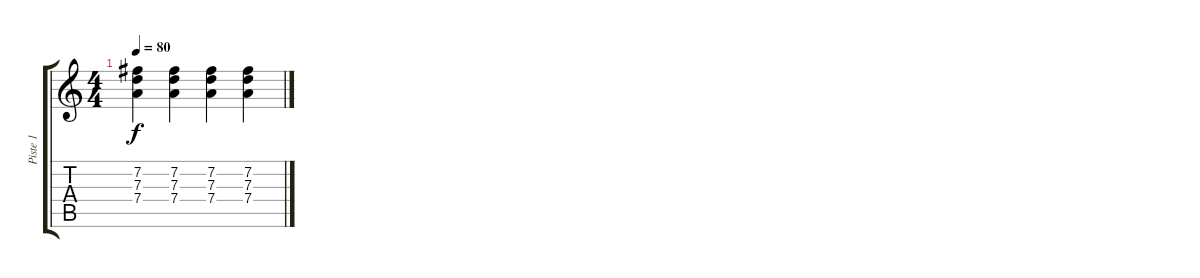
\track ("Piste 1" "Piste 1") {instrument acousticguitarsteel}
\staff {score tabs}
\tuning (E4 B3 G3 D3 A2 E2) {hide}
\ts (4 4)
\tempo 80
\clef g2
\ks c
(7.2 7.3 7.4).4{dy f} (7.2 7.3 7.4).4 (7.2 7.3 7.4).4 (7.2 7.3 7.4).4
